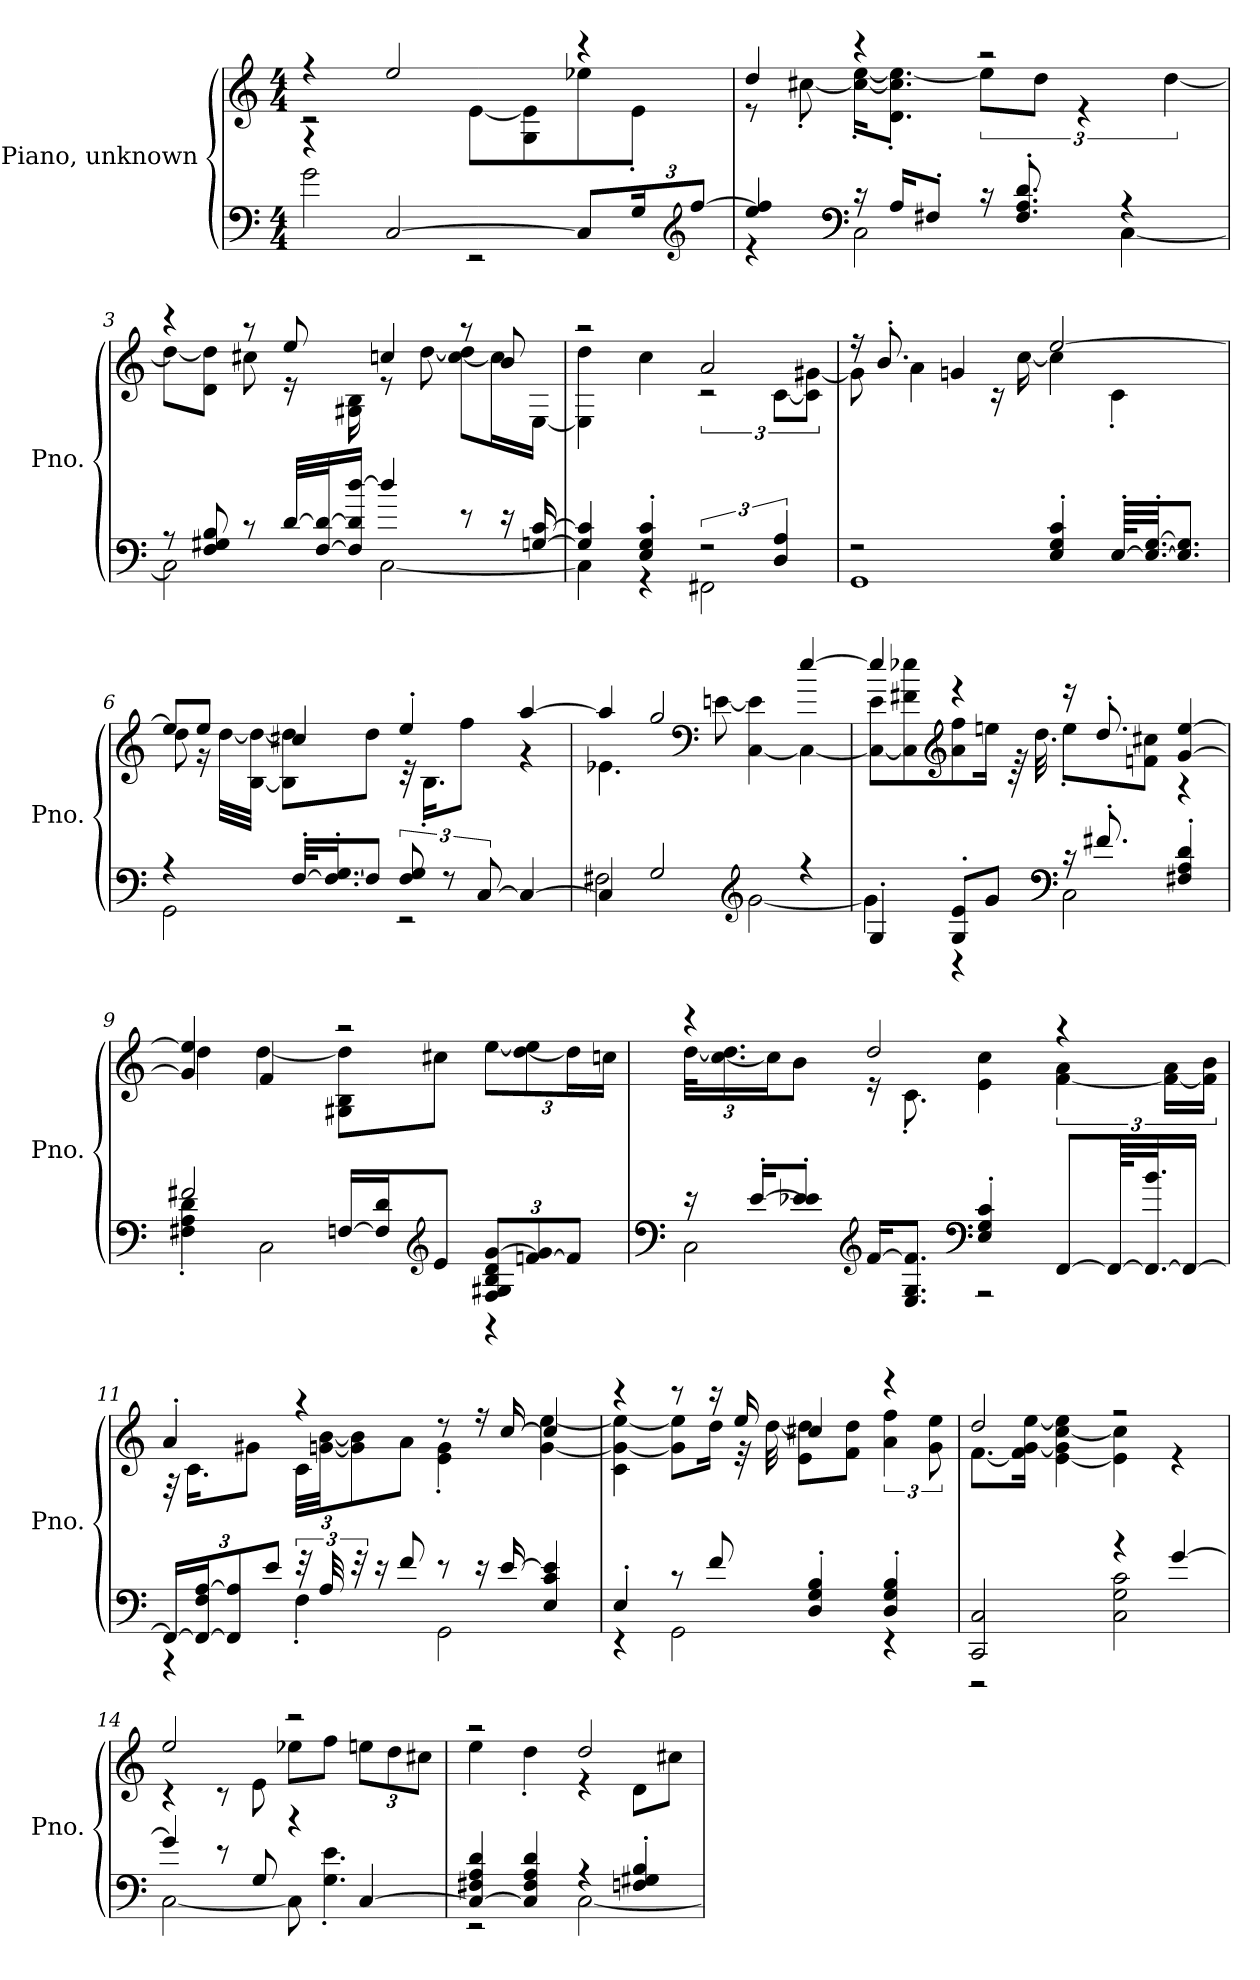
**kern	**kern
*part1	*part1
*staff2	*staff1
*I"Piano, unknown	*
*I'Pno.	*
*clefF4	*clefG2
*k[]	*k[]
*M4/4	*M4/4
*MM146	*MM146
=1	=1
*^	*^
4r	2g\	4r	2r
[2C/	.	2ee/	.
.	2r	.	[8e\L
.	.	.	8G\ 8e\]
8C/L]	.	4r	8ee-X\
*Xbrackettup	*	*	*
24G/K	.	.	8e'\J
*clefG2	*	*	*
[12ff/J	.	.	.
=2	=2	=2	=2
4ee/ 4ff/]	4r	4dd/	8r
.	.	.	[8cc#X'\
*clefF4	*	*	*
16r	2C\	4r	16cc#\_' [16ee\'KL
16A/KL	.	.	8.d\' 8.cc#\]' 8.ee\_'J
8F#X'/J	.	.	.
16r	.	2r	12ee\L]
8.F#/' 8.A/' 8.d/'	.	.	.
.	.	.	12dd\J
.	.	.	6r
4r	[4C\	.	.
.	.	.	[6dd\
=3	=3	=3	=3
8r	2C\]	4r	8dd\L_
8F/ 8G#X/ 8B/	.	.	8d\ 8dd\]J
8r	.	8r	8cc#X\
[32d/LLL	.	8ee/	16r
[32F/ 32d/_J	.	.	.
16F/] 16d/] [16dd/JJ	.	.	16G#X\ 16B\
4dd/]	[2C\	4ccn/	8r
.	.	.	[8dd\
8r	.	8r	[8cc\ 8dd\]L
16r	.	8b/	16cc\L]
[16Gn/ [16c/	.	.	[16E\JJ
!!LO:LB:g=z	!!
=4	=4	=4	=4
4G/] 4c/]	4C\]	2r	4E\] 4dd\
4E/' 4G/' 4c/'	4r	.	4cc\
*brackettup	*	*	*
3r	2FF#X\	2a/	3r
6D/ 6A/	.	.	[12c\L
.	.	.	12c\] [12g#X\J
=5	=5	=5	=5
2r	1GG	16r	8g#\]
.	.	8.b'/	.
.	.	.	4a\
.	.	4gn/	.
.	.	.	16r
.	.	.	[16cc\
4E/' 4G/' 4c/'	.	[2ee/	4cc\]
[64E'/KLLL	.	.	4c'\
32.E/_' [32.G/'JJ	.	.	.
8.E/] 8.G/]J	.	.	.
=6	=6	=6	=6
4r	2GG\	8ee/L]	8dd\
.	.	8ee/J	16r
.	.	.	[32dd\LLL
.	.	.	[32B\ 32dd\_JJJ
[32F'/KLL	.	4cc#X/	8B\] 8dd\]L
16.F/_' 16.G/'J	.	.	.
8F/J]	.	.	8dd\J
12F/ 12G/	2r	4ee'/	32r
.	.	.	16.B'\KL
12r	.	.	.
.	.	.	8ff\J
[12C/	.	.	.
4C/_	.	[4aa/	4r
!!LO:LB:g=z	!!
=7	=7	=7	=7
4C/]	2F#X\	4aa/]	4.e-X\
2G/	.	2gg/	.
*	*	*clefF4	*
.	.	.	[8en\
*clefG2	*	*	*
.	[2g\	.	[4C\ 4e\]
4r	.	[4ee/	4C\_
=8	=8	=8	=8
4G'/	4g\]	4ee/]	8C\_ 8e\L
.	.	.	8C\] 8f#X\ 8ee-X\
*	*	*clefG2	*
8G/' 8e/'L	4r	4r	8a\ 8ff\
8g/J	.	.	16een\Jk
.	.	.	64r
.	.	.	32.dd\
*clefF4	*	*	*
16r	2C\	16r	8ee'\L
8.f#X'/	.	8.dd'/	.
.	.	.	8fn\ 8cc#X\J
4F#X/' 4A/' 4d/'	.	[4g/ [4ee/	4r
=9	=9	=9	=9
2f#X/	4F#X\' 4A\' 4d\'	4g/] 4ee/]	4dd\
.	2C\	4f/	[4dd\
[16Fn/LL	.	2r	8G#X\ 8B\ 8dd\]L
16F/] 16d/J	.	.	.
*clefG2	*	*	*
8e/J	.	.	8cc#X\J
*Xbrackettup	*	*	*Xbrackettup
12F/ 12G#X/ 12B/ 12d/ [12g/L	4r	.	[12ee\L
[12fn/ 12g/]	.	.	[12dd\ 12ee\]
12f/J]	.	.	24dd\L]
.	.	.	24ccn\JJ
!!LO:LB:g=z	!!
=10	=10	=10	=10
*clefF4	*	*	*
16r	2C\	4r	[48dd\KLL
.	.	.	[24.cc\ 24.dd\]
[16e'/KL	.	.	.
.	.	.	24cc\J]
8e-X/' 8e/]'J	.	.	8b\J
*clefG2	*	*	*
[16f/KL	.	2dd/	16r
8.E/ 8.G/ 8.f/]J	.	.	8.c'\
*clefF4	*	*	*
4E/' 4G/' 4c/'	2r	.	4e\ 4cc\
*	*	*	*brackettup
[8FF/L	.	4r	[6f\ 6a\
64FF/KLL_	.	.	.
32.FF/_ 32.b/J	.	.	.
.	.	.	24f\_ 24a\LL
16FF/JJ_	.	.	.
.	.	.	24f\] 24b\JJ
=11	=11	=11	=11
24FF/LL_	4r	4a'/	32r
.	.	.	16.c\KL
24FF/_ 24F/ [24A/J	.	.	.
12FF/] 12A/]	.	.	.
.	.	.	8g#X\J
12e/J	.	.	.
*brackettup	*	*	*Xbrackettup
48r	4F'\	4r	48c\LLL
48A/	.	.	[48gn\ [48b\JJ
48r	.	.	12g\] 12b\]
16r	.	.	.
8f/	.	.	8a\J
8r	2GG\	8r	4e\' 4g\'
16r	.	16r	.
[16e/	.	[16cc/	.
4E/ 4c/ 4e/]	.	4cc/]	[4g\ [4ee\
!!LO:LB:g=z	!!
=12	=12	=12	=12
4E'/	4r	4r	4c\ 4g\_ 4ee\_
8r	2GG\	8r	8g\] 8ee\]L
8f/	.	16r	16dd\Jk
.	.	16ee/	32r
.	.	.	[32dd\
4D/' 4G/' 4B/'	.	4cc#X/	8e\ 8dd\]L
.	.	.	8f\ 8dd\J
*	*	*	*brackettup
4D/' 4G/' 4B/'	4r	4r	6a\ 6ff\
.	.	.	12g\ 12ee\
=13	=13	=13	=13
2CC/ 2C/	2r	2dd/	[8.f\L
.	.	.	16f\] [16g\ [16ee\Jk
.	.	.	[4e\ 4g\] [4cc\ 4ee\]
4r	2C\ 2G\ 2c\	2r	4e\] 4cc\]
[4g/	.	.	4r
=14	=14	=14	=14
4g/]	[2C\	2ee/	4r
8r	.	.	8r
8G/	.	.	8e\
4r	8C\]	2r	8ee-X\L
.	4.G\' 4.e\'	.	8ff\J
*	*	*	*Xbrackettup
[4C/	.	.	12een\L
.	.	.	12dd\
.	.	.	12cc#X\J
=15	=15	=15	=15
4C/_ 4F#X/ 4A/ 4d/	2r	2r	4ee\
4C/] 4F#/ 4A/ 4d/	.	.	4dd'\
4r	[2C\	2dd/	4r
4Fn/' 4G#X/' 4B/'	.	.	8d\L
.	.	.	8cc#X\J
*v	*v	*	*
*	*v	*v
=	=
*-	*-
